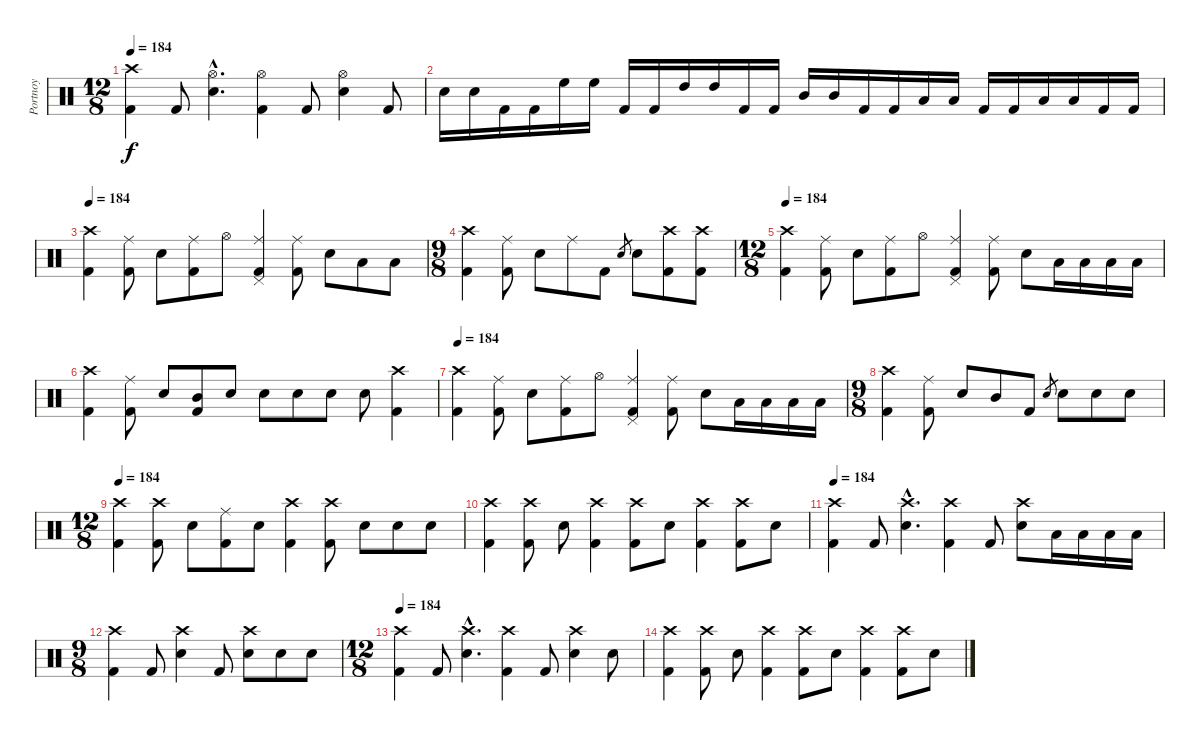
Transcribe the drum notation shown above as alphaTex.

\track ("Portnoy" "Portnoy") {instrument percussion}
\staff {score}
\articulation defaults
\ts (12 8)
\tempo 184
\clef neutral
\ks c
("Crash high (hit)" "Kick (hit) 2").4{dy f} "Kick (hit) 2".8 ("Hi-Hat (open)"{hac} "Snare (hit) 2"{hac}).4{d} ("Hi-Hat (open)" "Kick (hit) 2").4 "Kick (hit) 2".8 ("Hi-Hat (open)" "Snare (hit) 2").4 "Kick (hit) 2".8 |
"Snare (hit) 2".16 "Snare (hit) 2".16 "Kick (hit) 2".16 "Kick (hit) 2".16 "High Floor Tom (hit)".16 "High Floor Tom (hit)".16 "Kick (hit) 2".16 "Kick (hit) 2".16 "High Tom (hit)".16 "High Tom (hit)".16 "Kick (hit) 2".16 "Kick (hit) 2".16 "Mid Tom (hit)".16 "Mid Tom (hit)".16 "Kick (hit) 2".16 "Kick (hit) 2".16 "Low Tom (hit)".16 "Low Tom (hit)".16 "Kick (hit) 2".16 "Kick (hit) 2".16 "Low Tom (hit)".16 "Low Tom (hit)".16 "Kick (hit) 2".16 "Kick (hit) 2".16 |
\tempo 184
("Crash high (hit)" "Kick (hit) 2").4{volume 10} ("Ride (middle)" "Kick (hit) 2").8 "Snare (hit) 2".8 ("Ride (middle)" "Kick (hit) 2").8 "Hi-Hat (open)".8 ("Ride (middle)" "Pedal Hi-Hat (hit)" "Kick (hit) 2").4 ("Ride (middle)" "Kick (hit) 2").8 "Snare (hit) 2".8 "Low Tom (hit)".8 "Low Tom (hit)".8 |
\ts (9 8)
("Crash high (hit)" "Kick (hit) 2").4 ("Ride (middle)" "Kick (hit) 2").8 "Snare (hit) 2".8 "Ride (middle)".8 "Kick (hit) 2".8 "Snare (hit) 2".8{gr} "Snare (hit) 2".8 ("Crash high (hit)" "Kick (hit) 2").8 ("Crash high (hit)" "Kick (hit) 2").8 |
\ts (12 8)
\tempo 184
("Crash high (hit)" "Kick (hit) 2").4 ("Ride (middle)" "Kick (hit) 2").8 "Snare (hit) 2".8 ("Ride (middle)" "Kick (hit) 2").8 "Hi-Hat (open)".8 ("Ride (middle)" "Pedal Hi-Hat (hit)" "Kick (hit) 2").4 ("Ride (middle)" "Kick (hit) 2").8 "Snare (hit) 2".8 "Low Tom (hit)".16 "Low Tom (hit)".16 "Low Tom (hit)".16 "Low Tom (hit)".16 |
("Crash high (hit)" "Kick (hit) 2").4 ("Ride (middle)" "Kick (hit) 2").8 "Snare (hit) 2".8 ("Mid Tom (hit)" "Kick (hit) 2").8 "Snare (hit) 2".8 "Snare (hit) 2".8 "Snare (hit) 2".8 "Snare (hit) 2".8 "Snare (hit) 2".8 ("Crash high (hit)" "Kick (hit) 2").4 |
\tempo 184
("Crash high (hit)" "Kick (hit) 2").4{volume 7} ("Ride (middle)" "Kick (hit) 2").8 "Snare (hit) 2".8 ("Ride (middle)" "Kick (hit) 2").8 "Hi-Hat (open)".8 ("Ride (middle)" "Pedal Hi-Hat (hit)" "Kick (hit) 2").4 ("Ride (middle)" "Kick (hit) 2").8 "Snare (hit) 2".8 "Low Tom (hit)".16 "Low Tom (hit)".16 "Low Tom (hit)".16 "Low Tom (hit)".16 |
\ts (9 8)
("Crash high (hit)" "Kick (hit) 2").4 ("Ride (middle)" "Kick (hit) 2").8 "Snare (hit) 2".8 "Mid Tom (hit)".8 "Kick (hit) 2".8 "Snare (hit) 2".8{gr} "Snare (hit) 2".8 "Snare (hit) 2".8 "Snare (hit) 2".8 |
\ts (12 8)
\tempo 184
("Crash high (hit)" "Kick (hit) 2").4 ("Crash high (hit)" "Kick (hit) 2").8 "Snare (hit) 2".8 ("Ride (middle)" "Kick (hit) 2").8 "Snare (hit) 2".8 ("Crash high (hit)" "Kick (hit) 2").4 ("Crash high (hit)" "Kick (hit) 2").8 "Snare (hit) 2".8 "Snare (hit) 2".8 "Snare (hit) 2".8 |
("Crash high (hit)" "Kick (hit) 2").4 ("Crash high (hit)" "Kick (hit) 2").8 "Snare (hit) 2".8 ("Crash high (hit)" "Kick (hit) 2").4 ("Crash high (hit)" "Kick (hit) 2").8 "Snare (hit) 2".8 ("Crash high (hit)" "Kick (hit) 2").4 ("Crash high (hit)" "Kick (hit) 2").8 "Snare (hit) 2".8 |
\tempo 184
("Crash high (hit)" "Kick (hit) 2").4{volume 5} "Kick (hit) 2".8 ("Crash high (hit)"{hac} "Snare (hit) 2"{hac}).4{d} ("Crash high (hit)" "Kick (hit) 2").4 "Kick (hit) 2".8 ("Crash high (hit)" "Snare (hit) 2").8 "Low Tom (hit)".16 "Low Tom (hit)".16 "Low Tom (hit)".16 "Low Tom (hit)".16 |
\ts (9 8)
("Crash high (hit)" "Kick (hit) 2").4 "Kick (hit) 2".8 ("Crash high (hit)" "Snare (hit) 2").4 "Kick (hit) 2".8 ("Crash high (hit)" "Snare (hit) 2").8 "Snare (hit) 2".8 "Snare (hit) 2".8 |
\ts (12 8)
\tempo 184
("Crash high (hit)" "Kick (hit) 2").4{volume 0} "Kick (hit) 2".8 ("Crash high (hit)"{hac} "Snare (hit) 2"{hac}).4{d} ("Crash high (hit)" "Kick (hit) 2").4 "Kick (hit) 2".8 ("Crash high (hit)" "Snare (hit) 2").4 "Snare (hit) 2".8 |
("Crash high (hit)" "Kick (hit) 2").4 ("Crash high (hit)" "Kick (hit) 2").8 "Snare (hit) 2".8 ("Crash high (hit)" "Kick (hit) 2").4 ("Crash high (hit)" "Kick (hit) 2").8 "Snare (hit) 2".8 ("Crash high (hit)" "Kick (hit) 2").4 ("Crash high (hit)" "Kick (hit) 2").8 "Snare (hit) 2".8
